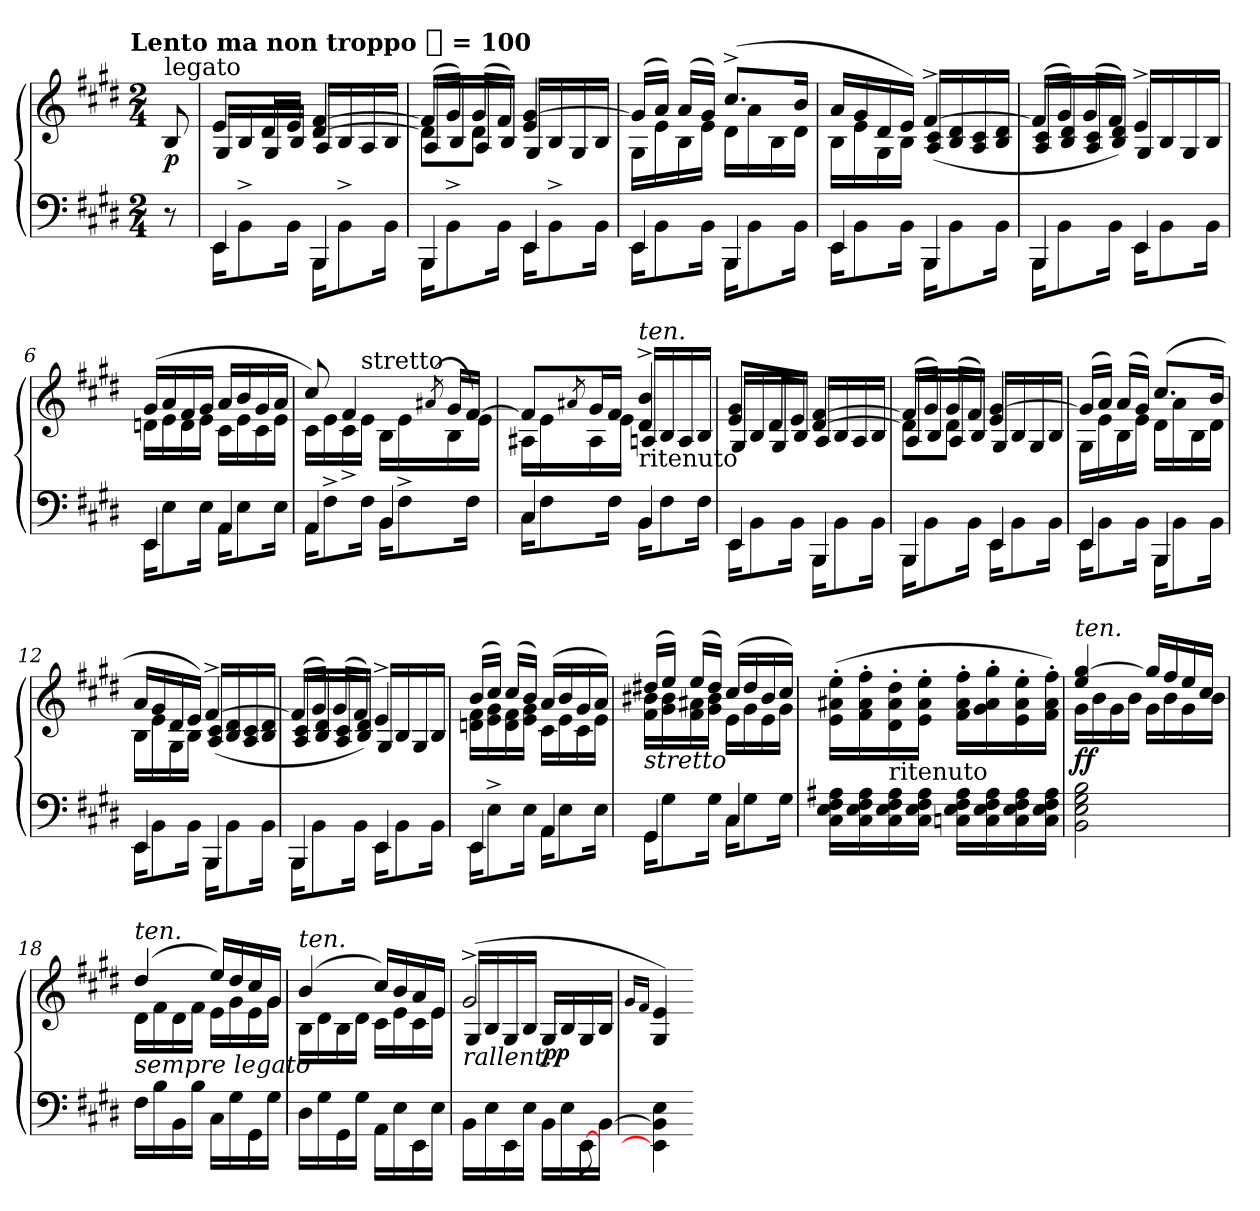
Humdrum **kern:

**kern	**kern	**dynam
*part1	*part1	*part1
*staff2	*staff1	*staff1/2
*clefF4	*clefG2	*
*k[f#c#g#d#]	*k[f#c#g#d#]	*
*E:	*E:	*
!!LO:TX:omd:t=Lento ma non troppo [8th] = 100
*M2/4	*M2/4	*
*MM52	*MM52	*
=	=	=
!	!LO:TX:a:t=legato	!
8r	8B/	p
=1	=1	=1
*^	*^	*
16EE\KL	4EE/	8e/L	16G#/LL	.
8BB^<\	.	.	16B/	.
.	.	16d#/L	16G#/	.
16BB\Jk	.	16e/JJ	16B/JJ	.
16BBB\KL	4BBB/	[4d#/ [4f#/	16A/LL	.
8BB^<\	.	.	16B/	.
.	.	.	16A/	.
16BB\Jk	.	.	16B/JJ	.
=2	=2	=2	=2	=2
*	*	*	*^	*
16BBB\KL	4BBB/	(16f#/LL]	8d#\L]	16A/LL	.
8BB^<\	.	16g#/JJ)	.	16B/	.
.	.	(16g#/LL	8d#\J	16A/	.
16BB\Jk	.	16f#/JJ)	.	16B/JJ	.
16EE\KL	4EE/	[4g#/ 4e/	4ryy	16G#/LL	.
8BB^<\	.	.	.	16B/	.
.	.	.	.	16G#/	.
16BB\Jk	.	.	.	16B/JJ	.
*	*	*	*v	*v	*
=3	=3	=3	=3	=3
16EE\KL	4EE/	(16g#/LL]	16G#\LL	.
8BB\	.	16a/JJ)	16e\	.
.	.	(16a/LL	16B\	.
16BB\Jk	.	16g#/JJ)	16e\JJ	.
16BBB\KL	4BBB/	(8.cc#^>/L	16d#\LL	.
8BB\	.	.	16a\	.
.	.	.	16B\	.
16BB\Jk	.	16b/Jk	16d#\JJ	.
=4	=4	=4	=4	=4
16EE\KL	4EE/	16a/LL	16B\LL	.
8BB\	.	16g#/	16e\	.
.	.	16d#/	16G#\	.
16BB\Jk	.	16e/JJ)	16B\JJ	.
16BBB\KL	4BBB/	[4f#^>/	(<16A/ 16c#/LL	.
8BB\	.	.	16B/ 16d#/	.
.	.	.	16A/ 16c#/	.
16BB\Jk	.	.	16B/ 16d#/JJ	.
!!LO:LB:g=z	!!
=5	=5	=5	=5	=5
16BBB\KL	4BBB/	(>16f#/LL]	16A/ 16c#/LL	.
8BB\	.	16g#/JJ)	16B/ 16d#/	.
.	.	(>16g#/LL	16A/ 16c#/	.
16BB\Jk	.	16f#/JJ)	16B/ 16d#/JJ)	.
16EE\KL	4EE/	4e^>/	16G#/LL	.
8BB\	.	.	16B/	.
.	.	.	16G#/	.
16BB\Jk	.	.	16B/JJ	.
=6	=6	=6	=6	=6
16EE\KL	4EE/	(>16g#/LL	16dn\LL	.
8E\	.	16a/	16e\	.
.	.	16f#/	16d\	.
16E\Jk	.	16g#/JJ	16e\JJ	.
!	!	!	!	!LO:DY:b
16AA\KL	4AA/	16a/LL	16c#\LL	cresc.
8E\	.	16b/	16e\	.
.	.	16g#/	16c#\	.
16E\Jk	.	16a/JJ	16e\JJ	.
=7	=7	=7	=7	=7
16AA\KL	4AA/	8cc#/)	16c#\LL	.
8F#^>\	.	.	16e\	.
.	.	4f#/	16c#^>\	.
!	!	!	!LO:TX:t=stretto	!
16F#\Jk	.	.	16e\JJ	.
16BB\KL	4BB/	.	16B\LL	.
8F#^>\	.	.	16e\	.
.	.	(<8qa#X/	.	.
.	.	16g#/LL	16B\	.
16F#\Jk	.	[16f#/JJ)	16e\JJ	.
=8	=8	=8	=8	=8
16C#\KL	4C#/	8f#/L]	16A#X\LL	.
8F#\	.	.	16e\	.
.	.	8qa#X/	.	.
.	.	16g#/L	16A#\	.
16F#\Jk	.	16f#/JJ	16e\JJ	.
!	!	!LO:TX:c:t=ritenuto	!	!
!	!	!LO:TX:a:i:t=ten.	!	!
16BB\KL	4BB/	4d#^>/ 4b^>/	16An/LL	.
8F#\	.	.	16B/	.
.	.	.	16A/	.
16F#\Jk	.	.	16B/JJ	.
=9	=9	=9	=9	=9
16EE\KL	4EE/	8e/ 8g#/L	16G#/LL	.
8BB\	.	.	16B/	.
.	.	16d#/L	16G#/	.
16BB\Jk	.	16e/JJ	16B/JJ	.
16BBB\KL	4BBB/	[4f#/ [4d#/	16A/LL	.
8BB\	.	.	16B/	.
.	.	.	16A/	.
16BB\Jk	.	.	16B/JJ	.
!!LO:LB:g=z
=10	=10	=10	=10	=10
*	*	*	*^	*
16BBB\KL	4BBB/	(16f#/LL]	8d#\L]	16A/LL	.
8BB\	.	16g#/JJ)	.	16B/	.
.	.	(16g#/LL	8d#\J	16A/	.
16BB\Jk	.	16f#/JJ)	.	16B/JJ	.
16EE\KL	4EE/	[4g#/ 4e/	4ryy	16G#/LL	.
8BB\	.	.	.	16B/	.
.	.	.	.	16G#/	.
16BB\Jk	.	.	.	16B/JJ	.
*	*	*	*v	*v	*
=11	=11	=11	=11	=11
16EE\KL	4EE/	(16g#/LL]	16G#\LL	.
8BB\	.	16a/JJ)	16e\	.
.	.	(16a/LL	16B\	.
16BB\Jk	.	16g#/JJ)	16e\JJ	.
16BBB\KL	4BBB/	(8.cc#/L	16d#\LL	.
8BB\	.	.	16a\	.
.	.	.	16B\	.
16BB\Jk	.	16b/Jk	16d#\JJ	.
=12	=12	=12	=12	=12
16EE\KL	4EE/	16a/LL	16B\LL	.
8BB\	.	16g#/	16e\	.
.	.	16d#/	16G#\	.
16BB\Jk	.	16e/JJ)	16B\JJ	.
16BBB\KL	4BBB/	[4f#^>/	(<16A/ 16c#/LL	.
8BB\	.	.	16B/ 16d#/	.
.	.	.	16A/ 16c#/	.
16BB\Jk	.	.	16B/ 16d#/JJ	.
=13	=13	=13	=13	=13
16BBB\KL	4BBB/	(>16f#/LL]	16A/ 16c#/LL	.
8BB\	.	16g#/JJ)	16B/ 16d#/	.
.	.	(>16g#/LL	16A/ 16c#/	.
16BB\Jk	.	16f#/JJ)	16B/ 16d#/JJ)	.
16EE\KL	4EE/	4e^>/	16G#/LL	.
8BB\	.	.	16B/	.
.	.	.	16G#/	.
16BB\Jk	.	.	16B/JJ	.
=14	=14	=14	=14	=14
!	!	!	!	!LO:DY:b
16EE\KL	4EE/	(>16b/LL	16dn\ 16f#\LL	cresc.
8E^\	.	16cc#/JJ)	16e\ 16g#\	.
.	.	(>16cc#/LL	16d\ 16f#\	.
16E\Jk	.	16b/JJ)	16e\ 16g#\JJ	.
16AA\KL	4AA/	(>16a/LL	16c#\LL	.
8E\	.	16b/	16e\	.
.	.	16g#/	16c#\	.
16E\Jk	.	16a/JJ)	16e\JJ	.
!!LO:LB:g=z	!!
=15	=15	=15	=15	=15
!	!	!LO:TX:c:i:t=stretto	!	!
16GG#\KL	4GG#/	(>16dd#X/LL	16f#\ 16b#X\LL	.
8G#\	.	16ee/JJ)	16g#\ 16b#\	.
.	.	(>16ee/LL	16f#\ 16a#X\	.
16G#\Jk	.	16dd#/JJ)	16g#\ 16b#\JJ	.
16C#\KL	4C#/	(>16cc#/LL	16e\LL	.
8G#\	.	16dd#/	16g#\	.
!	!	!	!	!LO:DY:b
.	.	16b#/	16e\	cresc.
16G#\Jk	.	16cc#/JJ)	16g#\JJ	.
*v	*v	*	*	*
=16	=16	=16	=16
!	!LO:TX:a:i:t=con forza	!	!
*	*v	*v	*
16C#\ 16E\ 16F#\ 16A#X\LL	(>16e'>\ 16a#X'>\ 16ee'>\LL	.
16C#\ 16E\ 16F#\ 16A#\	16f#'>\ 16a#'>\ 16ff#'>\	.
!	!LO:TX:b:t=ritenuto	!
16C#\ 16E\ 16F#\ 16A#\	16d#'>\ 16a#'>\ 16dd#'>\	.
16C#\ 16E\ 16F#\ 16A#\JJ	16e'>\ 16a#'>\ 16ee'>\JJ	.
16Cn\ 16E\ 16F#\ 16A#\LL	16f#'>\ 16a#'>\ 16ff#'>\LL	.
16C\ 16E\ 16F#\ 16A#\	16g#'>\ 16a#'>\ 16gg#'>\	.
16C\ 16E\ 16F#\ 16A#\	16e'>\ 16a#'>\ 16ee'>\	.
16C\ 16E\ 16F#\ 16A#\JJ	16f#'>\ 16a#'>\ 16ff#'>\JJ)	.
=17	=17	=17
*	*^	*
!	!LO:TX:a:i:t=ten.	!	!
2BB\ 2E\ 2G#\ 2B\	4ee/ [4gg#/	16g#\LL	ff
.	.	16b\	.
.	.	16g#\	.
.	.	16b\JJ	.
.	16gg#/LL]	16g#\LL	.
.	16ff#/	16b\	.
.	16ee/	16g#\	.
.	16cc#/JJ	16b\JJ	.
=18	=18	=18	=18
*^	*	*	*
!	!	!LO:TX:a:i:t=ten.	!	!
!	!	!LO:TX:b:i:t=sempre legato	!	!
16F#\LL	4.ryy	(>4dd#/	16d#\LL	.
16B\	.	.	16f#\	.
16BB\	.	.	16d#\	.
16B\JJ	.	.	16f#\JJ	.
16C#\LL	.	16ee/LL)	16e\LL	.
16G#\	.	16dd#/	16g#\	.
!	!LO:N:vis=4	!	!	!
16GG#\	8GG#	16cc#/	16e\	.
16G#\JJ	.	16g#/JJ	16g#\JJ	.
!!LO:LB:g=z	!!
=19	=19	=19	=19	=19
!	!	!LO:TX:a:i:t=ten.	!	!
16D#\LL	4.ryy	(>4b/	16B\LL	.
16G#\	.	.	16d#\	.
16GG#\	.	.	16B\	.
16G#\JJ	.	.	16d#\JJ	.
16AA\LL	.	16cc#/LL)	16c#\LL	.
!	!	!	!	!LO:DY:b
16E\	.	16b/	16e\	dim.
!	!LO:N:vis=4	!	!	!
16EE\	8EE	16a/	16c#\	.
16E\JJ	.	16e/JJ	16e\JJ	.
=20	=20	=20	=20	=20
!	!	!LO:TX:c:i:t=rallent.	!	!
16BB\LL	4.ryy	(>2g#^>/	16G#/LL	.
16E\	.	.	16B/	.
16EE\	.	.	16G#/	.
16E\JJ	.	.	16B/JJ	.
16BB\LL	.	.	16G#/LL	pp
16E\	.	.	16B/	.
[16EE\	8EE	.	16G#/	.
[16BB\JJ	.	.	16B/JJ	.
*v	*v	*	*	*
*	*v	*v	*
=21	=21	=21
.	16qg#/LL	.
.	16qf#/JJ	.
4EE]\ 4BB]\ 4E\	4G#/ 4e/)	.
=-	=-	=-
*-	*-	*-
